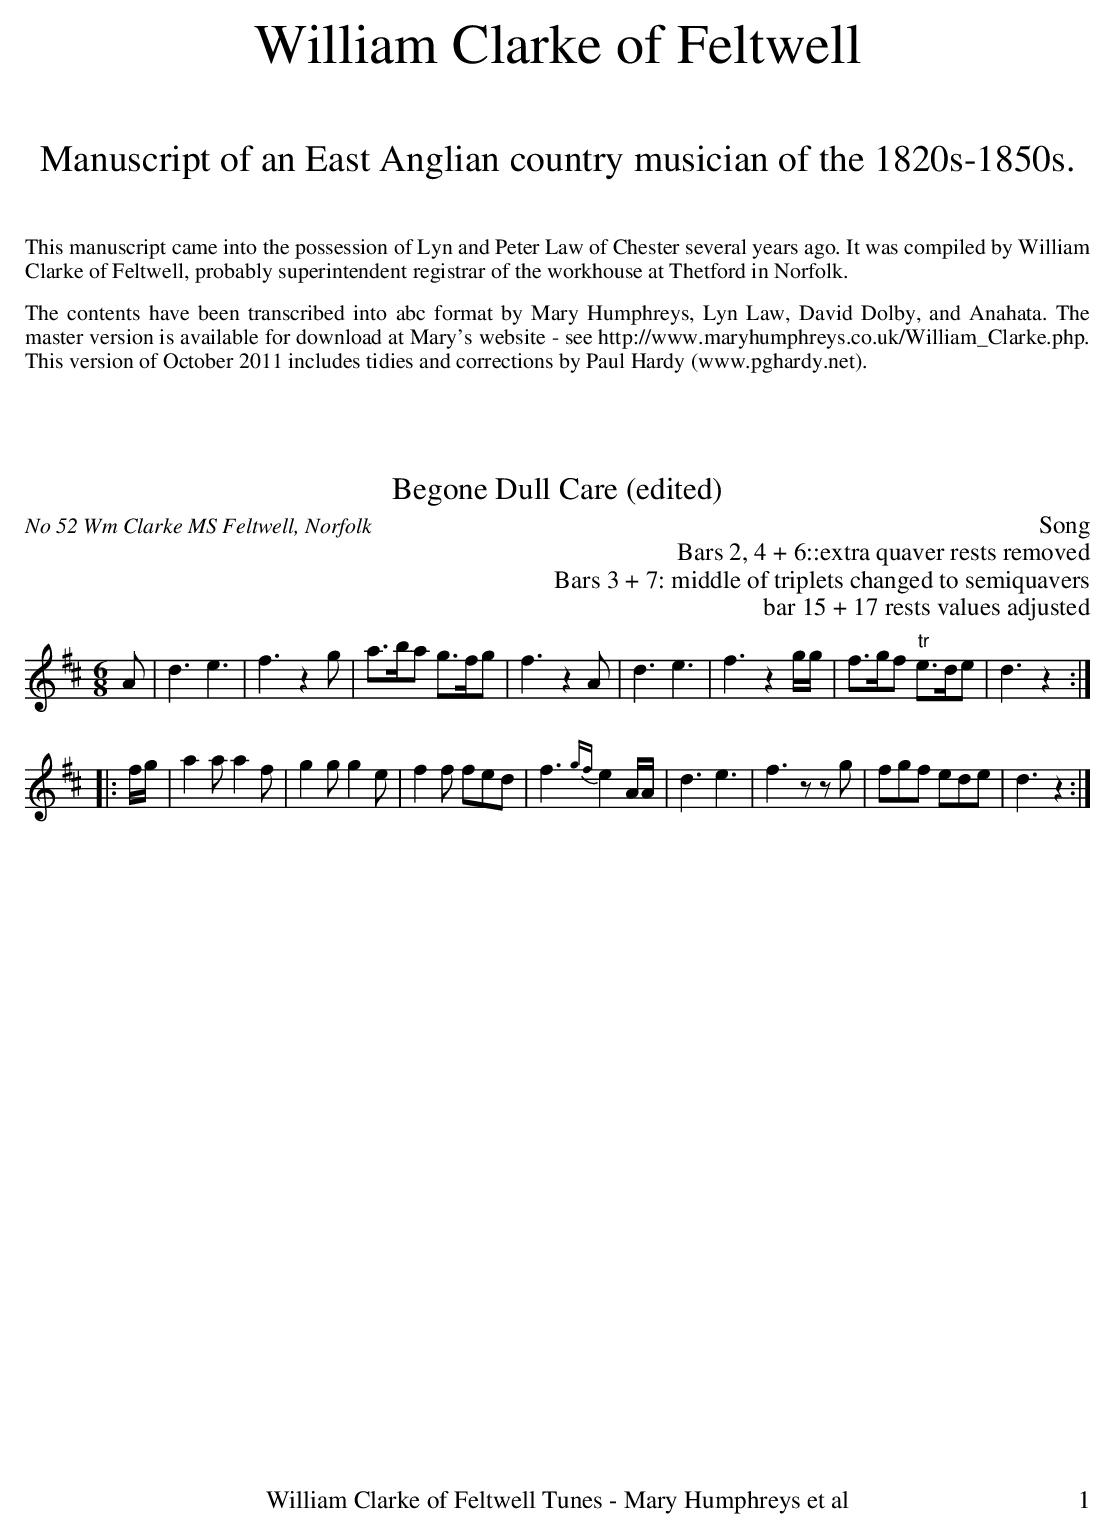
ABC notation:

X:1
T:Begone Dull Care (edited)
O:No 52 Wm Clarke MS Feltwell, Norfolk
M:6/8
L:1/8
K:D
A|d3e3|f3z2g|a3/2b/2a g3/2f/2g|f3z2A|d3e3|f3z2g/2g/2|f3/2g/2f "tr"e3/2d/2e|d3z2:|
|:f/2g/2|a2a a2f|g2g g2e|f2f fed|f3{gf}e2A/2A/2|d3e3|f3zzg|fgf ede|d3z2:|
